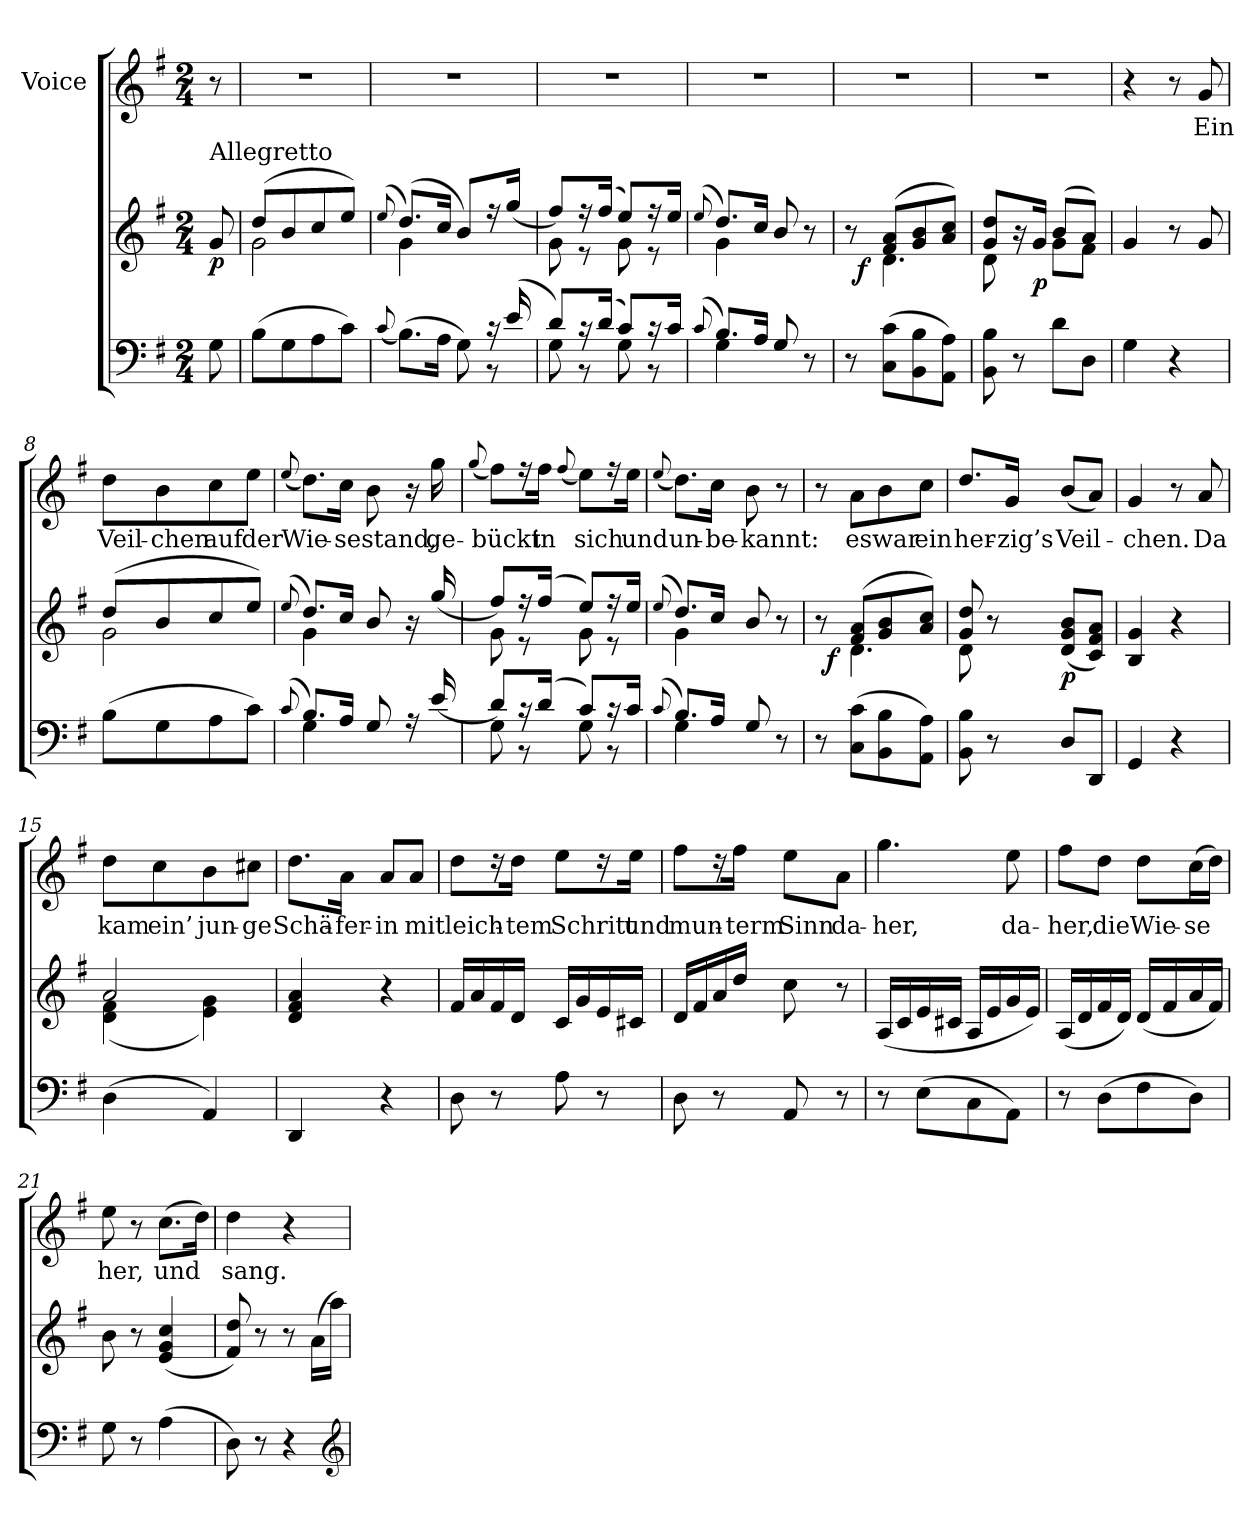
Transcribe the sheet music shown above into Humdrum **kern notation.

**kern	**kern	**dynam	**kern	**text
*part2	*part2	*part2	*part1	*part1
*staff3	*staff2	*staff2/3	*staff1	*staff1
*	*	*	*I"Voice	*
*clefF4	*clefG2	*	*clefG2	*
*k[f#]	*k[f#]	*	*k[f#]	*
*G:	*G:	*	*G:	*
*M2/4	*M2/4	*	*M2/4	*
*MM60	*MM60	*	*MM60	*
=	=	=	=	=
!	!LO:TX:t=Allegretto	!	!	!
!	!	!LO:DY:b	!	!
8G\	8g/	p	8r	.
=1	=1	=1	=1	=1
*	*^	*	*	*
(>8B\L	(<8dd/L	2g\	.	2r	.
8G\	8b/	.	.	.	.
8A\	8cc/	.	.	.	.
8c\J)	8ee/J)	.	.	.	.
=2	=2	=2	=2	=2	=2
(<8qqc/	(<8qqee/	.	.	.	.
*^	*	*	*	*	*
(>8.B\L)	4ryy	(<8.dd/L)	4g\	.	2r	.
16A\Jk	.	16cc/Jk	.	.	.	.
8G\)	8ryy	8b/L)	4ryy	.	.	.
16rc	8rBB	16rff	.	.	.	.
(<16e/	.	(<16gg/Jk	.	.	.	.
=3	=3	=3	=3	=3	=3	=3
8d/L)	8G\	8ff#/L)	8g\	.	2r	.
16rc	8rBB	16rff	8re	.	.	.
(<16d/Jk	.	(<16ff#/Jk	.	.	.	.
8c/L)	8G\	8ee/L)	8g\	.	.	.
16rc	8rBB	16rff	8re	.	.	.
16c/Jk	.	16ee/Jk	.	.	.	.
=4	=4	=4	=4	=4	=4	=4
(<8qqc/	.	(<8qqee/	.	.	.	.
8.B/L)	4G\	8.dd/L)	4g\	.	2r	.
16A/Jk	.	16cc/Jk	.	.	.	.
8G/	4ryy	8b/	4ryy	.	.	.
8r	.	8r	.	.	.	.
*v	*v	*	*	*	*	*
=5	=5	=5	=5	=5	=5
*	*	*^	*	*	*
8r	8r	8ryy	32ryy	.	2r	.
!	!	!	!	!LO:DY:b	!	!
.	.	.	4...ryy	f	.	.
(>8C\ 8c\L	(<8f#/ 8a/L	4.d\	.	.	.	.
8BB\ 8B\	8g/ 8b/	.	.	.	.	.
8AA\ 8A\J)	8a/ 8cc/J)	.	.	.	.	.
*	*	*v	*v	*	*	*
!!LO:LB:g=z
=6	=6	=6	=6	=6	=6
8BB\ 8B\	8g/ 8dd/L	8d\	.	2r	.
8r	16r	8ryy	.	.	.
!	!	!	!LO:DY:b	!	!
.	16g/Jk	.	p	.	.
8d\L	(<8b/L	8g\L	.	.	.
8D\J	8a/J)	8f#\J	.	.	.
=7	=7	=7	=7	=7	=7
4G\	4g/	4ryy	.	4r	.
4r	8r	4ryy	.	8r	.
.	8g/	.	.	8g/	Ein
=8	=8	=8	=8	=8	=8
(>8B\L	(<8dd/L	2g\	.	8dd\L	Veil-
8G\	8b/	.	.	8b\	-chen
8A\	8cc/	.	.	8cc\	auf
8c\J)	8ee/J)	.	.	8ee\J	der
=9	=9	=9	=9	=9	=9
(<8qqc/	(<8qqee/	.	.	(<8qqee/	.
*^	*	*	*	*	*
8.B/L)	4G\	8.dd/L)	4g\	.	8.dd\L)	Wie-
16A/Jk	.	16cc/Jk	.	.	16cc\Jk	-se
8G/	4ryy	8b/	4ryy	.	8b\	stand,
16rA	.	16r	.	.	16r	.
(<16e/	.	(<16gg/	.	.	16gg\	ge-
=10	=10	=10	=10	=10	=10	=10
.	.	.	.	.	(<8qqgg/	.
8d/L)	8G\	8ff#/L)	8g\	.	8ff#\L)	-bückt
16rc	8rBB	16rff	8re	.	16rff	.
(<16d/Jk	.	(<16ff#/Jk	.	.	16ff#\Jk	in
.	.	.	.	.	(<8qqff#/	.
8c/L)	8G\	8ee/L)	8g\	.	8ee\L)	sich
16rc	8rBB	16rff	8re	.	16rff	.
16c/Jk	.	16ee/Jk	.	.	16ee\Jk	und
=11	=11	=11	=11	=11	=11	=11
(<8qqc/	.	(<8qqee/	.	.	(<8qqee/	.
8.B/L)	4G\	8.dd/L)	4g\	.	8.dd\L)	un-
16A/Jk	.	16cc/Jk	.	.	16cc\Jk	-be-
8G/	4ryy	8b/	4ryy	.	8b\	-kannt:
8r	.	8r	.	.	8r	.
*v	*v	*	*	*	*	*
!!LO:LB:g=z
=12	=12	=12	=12	=12	=12
*	*	*^	*	*	*
8r	8r	8ryy	32ryy	.	8r	.
!	!	!	!	!LO:DY:b	!	!
.	.	.	4...ryy	f	.	.
(>8C\ 8c\L	(<8f#/ 8a/L	4.d\	.	.	8a\L	es
8BB\ 8B\	8g/ 8b/	.	.	.	8b\	war
8AA\ 8A\J)	8a/ 8cc/J)	.	.	.	8cc\J	ein
*	*	*v	*v	*	*	*
=13	=13	=13	=13	=13	=13
8BB\ 8B\	8g/ 8dd/	8d\	.	8.dd/L	her-
8r	8r	8ryy	.	.	.
.	.	.	.	16g/Jk	-zig’s
!	!	!	!LO:DY:b	!	!
8D/L	(<8d/ 8g/ 8b/L	4ryy	p	(<8b/L	Veil-
8DD/J	8c/ 8f#/ 8a/J)	.	.	8a/J)	.
*	*v	*v	*	*	*
=14	=14	=14	=14	=14
4GG/	4B/ 4g/	.	4g/	-chen.
4r	4r	.	8r	.
.	.	.	8a/	Da
=15	=15	=15	=15	=15
*	*^	*	*	*
(>4D\	2a/	(<4d\ 4f#\	.	8dd\L	kam
.	.	.	.	8cc\	ein’
4AA/)	.	4e\ 4g\)	.	8b\	jun-
.	.	.	.	8cc#\J	-ge
*	*v	*v	*	*	*
=16	=16	=16	=16	=16
4DD/	4d/ 4f#/ 4a/	.	8.dd\L	Schä-
.	.	.	16a\Jk	-fer-
4r	4r	.	8a/L	-in
.	.	.	8a/J	mit
=17	=17	=17	=17	=17
8D\	16f#/LL	.	8dd\L	leich-
.	16a/	.	.	.
8r	16f#/	.	16rdd	.
.	16d/JJ	.	16dd\Jk	-tem
8A\	16c/LL	.	8ee\L	Schritt
.	16g/	.	.	.
8r	16e/	.	16rdd	.
.	16c#/JJ	.	16ee\Jk	und
!!LO:LB:g=z
=18	=18	=18	=18	=18
8D\	16d/LL	.	8ff#\L	mun-
.	16f#/	.	.	.
8r	16a/	.	16rdd	.
.	16dd/JJ	.	16ff#\Jk	-term
8AA/	8cc\	.	8ee\L	Sinn
8r	8r	.	8a\J	da-
=19	=19	=19	=19	=19
8r	(<16A/LL	.	4.gg\	-her,
.	16c/	.	.	.
(>8E\L	16e/	.	.	.
.	16c#/JJ	.	.	.
8C\	16A/LL	.	.	.
.	16e/	.	.	.
8AA\J)	16g/	.	8ee\	da-
.	16e/JJ)	.	.	.
=20	=20	=20	=20	=20
8r	(<16A/LL	.	8ff#\L	-her,
.	16d/	.	.	.
(>8D\L	16f#/	.	8dd\J	die
.	16d/JJ)	.	.	.
8F#\	(<16d/LL	.	8dd\L	Wie-
.	16f#/	.	.	.
8D\J)	16a/	.	(>16cc\L	-se
.	16f#/JJ)	.	16dd\JJ)	.
=21	=21	=21	=21	=21
8G\	8b\	.	8ee\	her,
8r	8r	.	8r	.
(>4A\	(<4e/ 4g/ 4cc/	.	(>8.cc\L	und
.	.	.	16dd\Jk)	.
=22	=22	=22	=22	=22
8D\)	8f#/ 8dd/)	.	4dd\	sang.
8r	8r	.	.	.
4r	8r	.	4r	.
.	(>16a\LL	.	.	.
.	16aa\JJ)	.	.	.
*clefG2	*	*	*	*
=	=	=	=	=
*-	*-	*-	*-	*-
